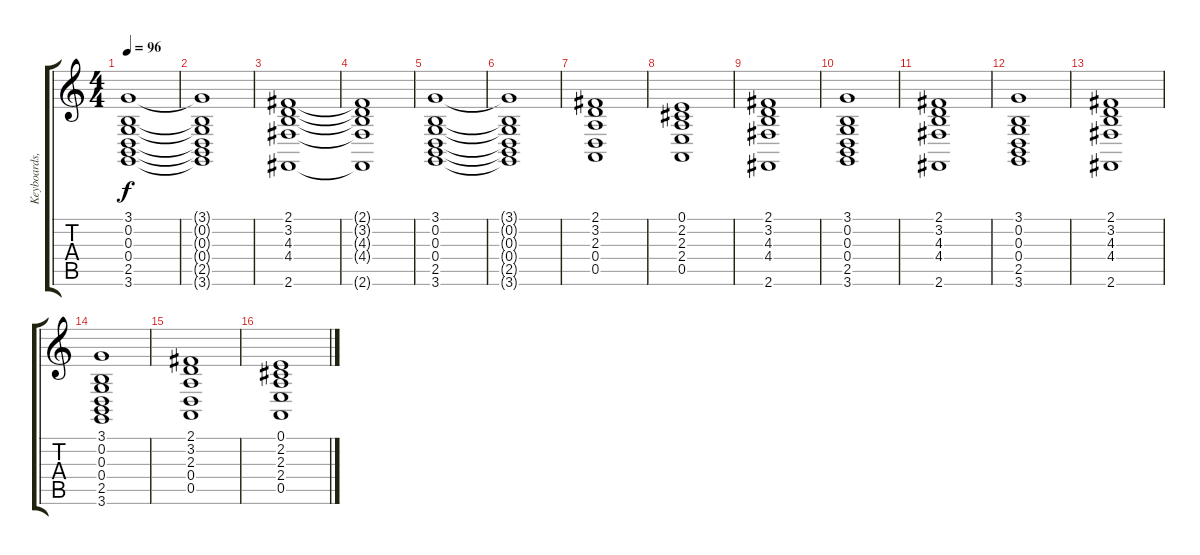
\track ("Keyboards, atmosphere" "Keyboards,") {instrument stringensemble2}
\staff {score tabs}
\tuning (E4 B3 G3 D3 A2 E2) {hide}
\ts (4 4)
\tempo 96
\clef g2
\ks c
(3.1 0.2 0.3 0.4 2.5 3.6).1{dy f} |
(3.1{t} 0.2{t} 0.3{t} 0.4{t} 2.5{t} 3.6{t}).1 |
(2.1 3.2 4.3 4.4 2.6).1 |
(2.1{t} 3.2{t} 4.3{t} 4.4{t} 2.6{t}).1 |
(3.1 0.2 0.3 0.4 2.5 3.6).1 |
(3.1{t} 0.2{t} 0.3{t} 0.4{t} 2.5{t} 3.6{t}).1 |
(2.1 3.2 2.3 0.4 0.5).1 |
(0.1 2.2 2.3 2.4 0.5).1 |
(2.1 3.2 4.3 4.4 2.6).1 |
(3.1 0.2 0.3 0.4 2.5 3.6).1 |
(2.1 3.2 4.3 4.4 2.6).1 |
(3.1 0.2 0.3 0.4 2.5 3.6).1 |
(2.1 3.2 4.3 4.4 2.6).1 |
(3.1 0.2 0.3 0.4 2.5 3.6).1 |
(2.1 3.2 2.3 0.4 0.5).1 |
(0.1 2.2 2.3 2.4 0.5).1
